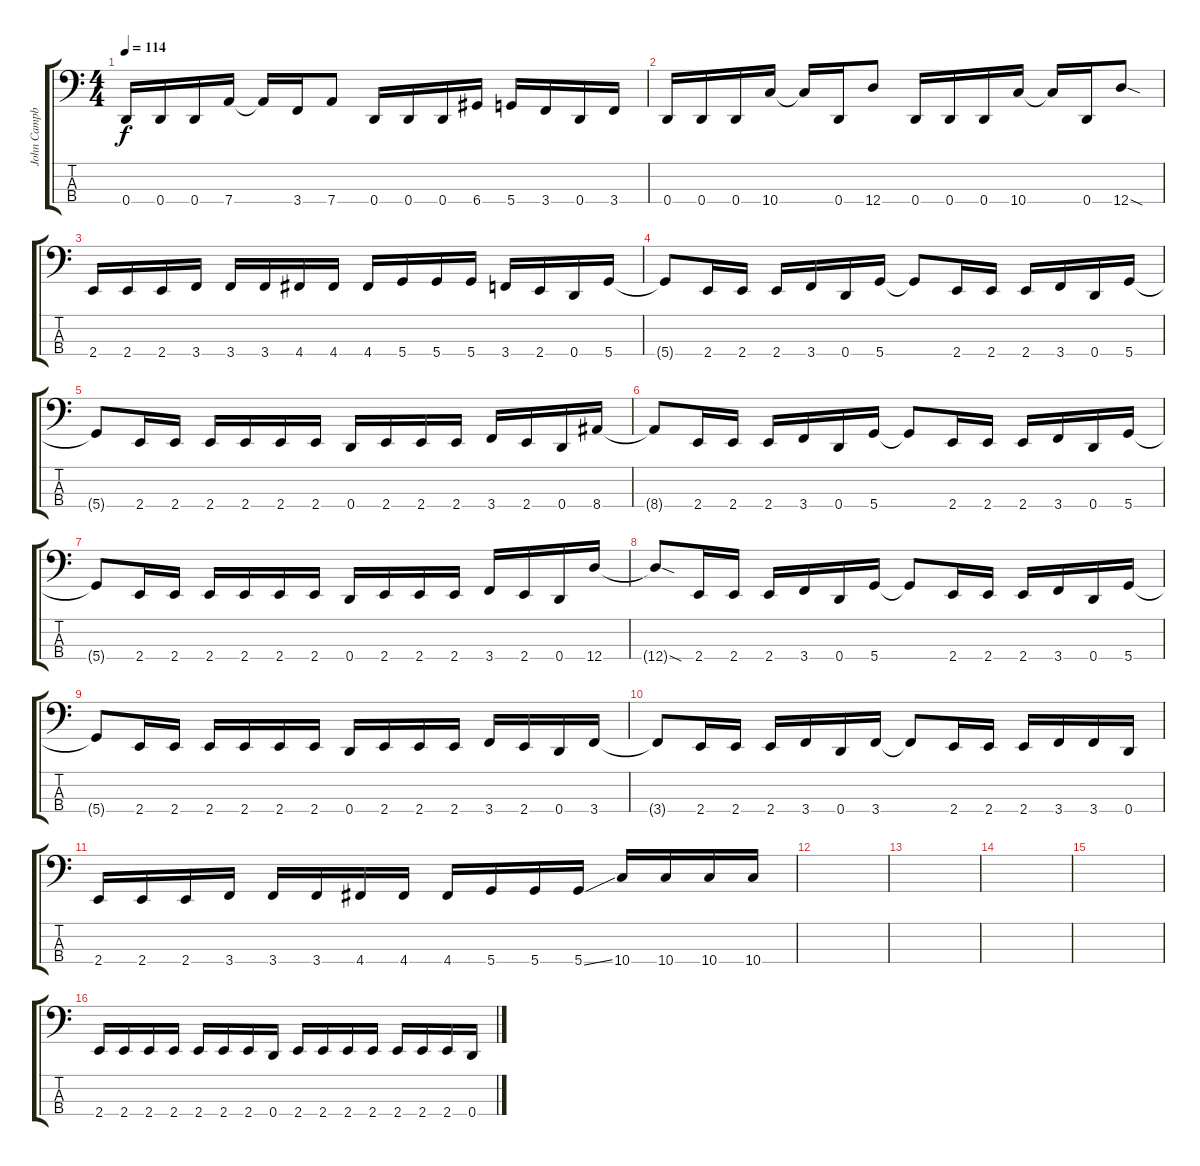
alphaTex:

\track ("John Campbell (Bass)" "John Campb") {instrument electricbassfinger}
\staff {score tabs}
\tuning (G2 D2 A1 D1) {hide}
\ts (4 4)
\tempo 114
\clef f4
\ks c
0.4.16{dy f} 0.4.16 0.4.16 7.4.16 7.4{t}.16 3.4.16 7.4.8 0.4.16 0.4.16 0.4.16 6.4.16 5.4.16 3.4.16 0.4.16 3.4.16 |
0.4.16 0.4.16 0.4.16 10.4.16 10.4{t}.16 0.4.16 12.4.8 0.4.16 0.4.16 0.4.16 10.4.16 10.4{t}.16 0.4.16 12.4{sod}.8 |
2.4.16 2.4.16 2.4.16 3.4.16 3.4.16 3.4.16 4.4.16 4.4.16 4.4.16 5.4.16 5.4.16 5.4.16 3.4.16 2.4.16 0.4.16 5.4.16 |
5.4{t}.8 2.4.16 2.4.16 2.4.16 3.4.16 0.4.16 5.4.16 5.4{t}.8 2.4.16 2.4.16 2.4.16 3.4.16 0.4.16 5.4.16 |
5.4{t}.8 2.4.16 2.4.16 2.4.16 2.4.16 2.4.16 2.4.16 0.4.16 2.4.16 2.4.16 2.4.16 3.4.16 2.4.16 0.4.16 8.4.16 |
8.4{t}.8 2.4.16 2.4.16 2.4.16 3.4.16 0.4.16 5.4.16 5.4{t}.8 2.4.16 2.4.16 2.4.16 3.4.16 0.4.16 5.4.16 |
5.4{t}.8 2.4.16 2.4.16 2.4.16 2.4.16 2.4.16 2.4.16 0.4.16 2.4.16 2.4.16 2.4.16 3.4.16 2.4.16 0.4.16 12.4.16 |
12.4{sod t}.8 2.4.16 2.4.16 2.4.16 3.4.16 0.4.16 5.4.16 5.4{t}.8 2.4.16 2.4.16 2.4.16 3.4.16 0.4.16 5.4.16 |
5.4{t}.8 2.4.16 2.4.16 2.4.16 2.4.16 2.4.16 2.4.16 0.4.16 2.4.16 2.4.16 2.4.16 3.4.16 2.4.16 0.4.16 3.4.16 |
3.4{t}.8 2.4.16 2.4.16 2.4.16 3.4.16 0.4.16 3.4.16 3.4{t}.8 2.4.16 2.4.16 2.4.16 3.4.16 3.4.16 0.4.16 |
2.4.16 2.4.16 2.4.16 3.4.16 3.4.16 3.4.16 4.4.16 4.4.16 4.4.16 5.4.16 5.4.16 5.4{ss}.16 10.4.16 10.4.16 10.4.16 10.4.16 |
|
|
|
|
2.4.16 2.4.16 2.4.16 2.4.16 2.4.16 2.4.16 2.4.16 0.4.16 2.4.16 2.4.16 2.4.16 2.4.16 2.4.16 2.4.16 2.4.16 0.4.16
